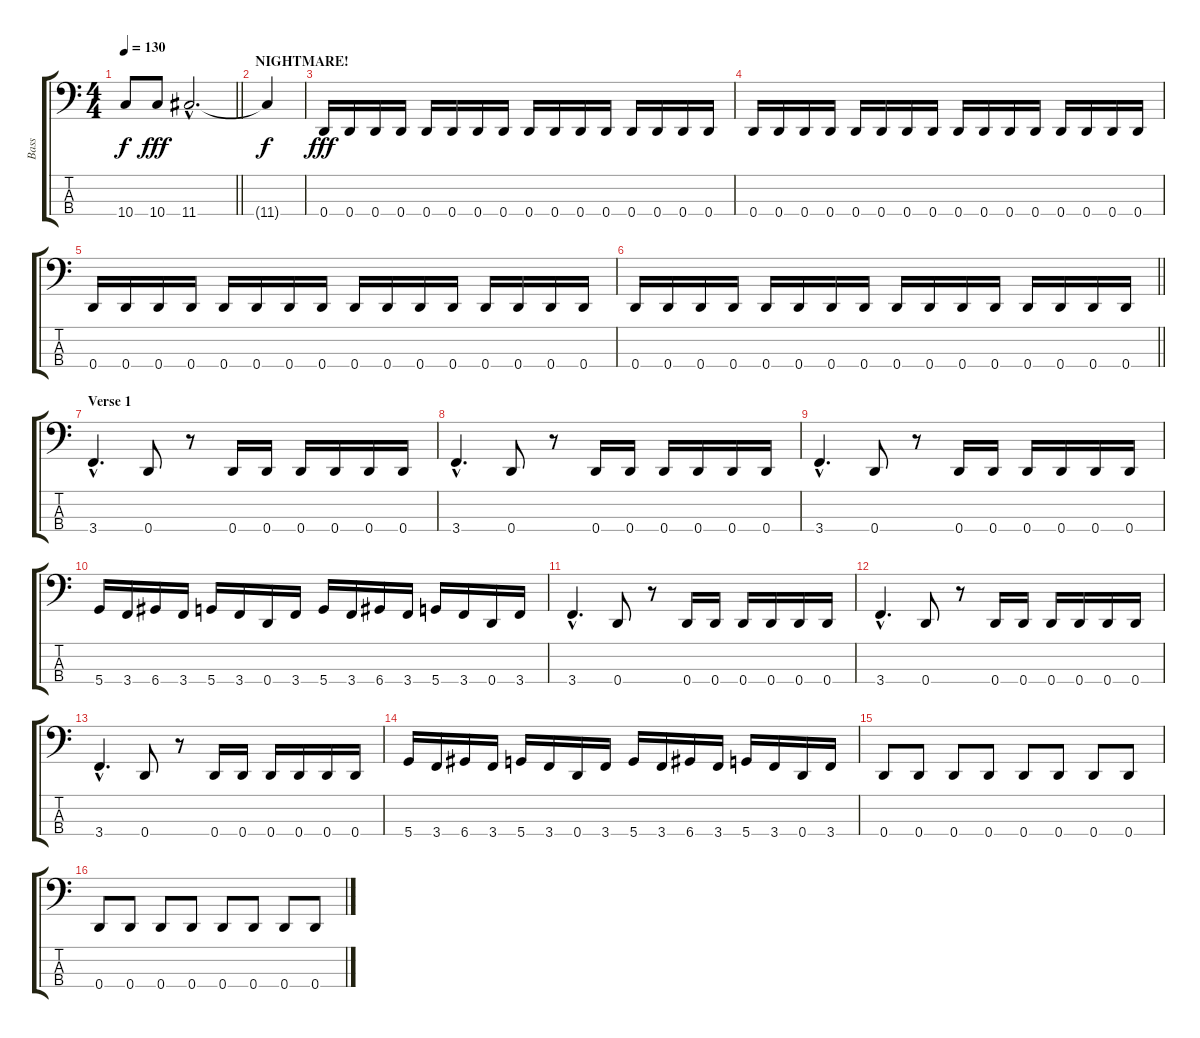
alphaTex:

\track ("Bass" "Bass") {instrument electricbasspick}
\staff {score tabs}
\tuning (G2 D2 A1 D1) {hide}
\ts (4 4)
\tempo 130
\clef f4
\barLineRight lightlight
\ks c
10.4.8{dy f} 10.4.8{dy fff} 11.4{hac}.2{d} |
\section ("" "NIGHTMARE!")
11.4{t}.4{dy f} |
0.4.16{dy fff} 0.4.16 0.4.16 0.4.16 0.4.16 0.4.16 0.4.16 0.4.16 0.4.16 0.4.16 0.4.16 0.4.16 0.4.16 0.4.16 0.4.16 0.4.16 |
0.4.16 0.4.16 0.4.16 0.4.16 0.4.16 0.4.16 0.4.16 0.4.16 0.4.16 0.4.16 0.4.16 0.4.16 0.4.16 0.4.16 0.4.16 0.4.16 |
0.4.16 0.4.16 0.4.16 0.4.16 0.4.16 0.4.16 0.4.16 0.4.16 0.4.16 0.4.16 0.4.16 0.4.16 0.4.16 0.4.16 0.4.16 0.4.16 |
\barLineRight lightlight
0.4.16 0.4.16 0.4.16 0.4.16 0.4.16 0.4.16 0.4.16 0.4.16 0.4.16 0.4.16 0.4.16 0.4.16 0.4.16 0.4.16 0.4.16 0.4.16 |
\section ("" "Verse 1")
3.4{hac}.4{d} 0.4.8 r.8 0.4.16 0.4.16 0.4.16 0.4.16 0.4.16 0.4.16 |
3.4{hac}.4{d} 0.4.8 r.8 0.4.16 0.4.16 0.4.16 0.4.16 0.4.16 0.4.16 |
3.4{hac}.4{d} 0.4.8 r.8 0.4.16 0.4.16 0.4.16 0.4.16 0.4.16 0.4.16 |
5.4.16 3.4.16 6.4.16 3.4.16 5.4.16 3.4.16 0.4.16 3.4.16 5.4.16 3.4.16 6.4.16 3.4.16 5.4.16 3.4.16 0.4.16 3.4.16 |
3.4{hac}.4{d} 0.4.8 r.8 0.4.16 0.4.16 0.4.16 0.4.16 0.4.16 0.4.16 |
3.4{hac}.4{d} 0.4.8 r.8 0.4.16 0.4.16 0.4.16 0.4.16 0.4.16 0.4.16 |
3.4{hac}.4{d} 0.4.8 r.8 0.4.16 0.4.16 0.4.16 0.4.16 0.4.16 0.4.16 |
5.4.16 3.4.16 6.4.16 3.4.16 5.4.16 3.4.16 0.4.16 3.4.16 5.4.16 3.4.16 6.4.16 3.4.16 5.4.16 3.4.16 0.4.16 3.4.16 |
0.4.8 0.4.8 0.4.8 0.4.8 0.4.8 0.4.8 0.4.8 0.4.8 |
0.4.8 0.4.8 0.4.8 0.4.8 0.4.8 0.4.8 0.4.8 0.4.8
